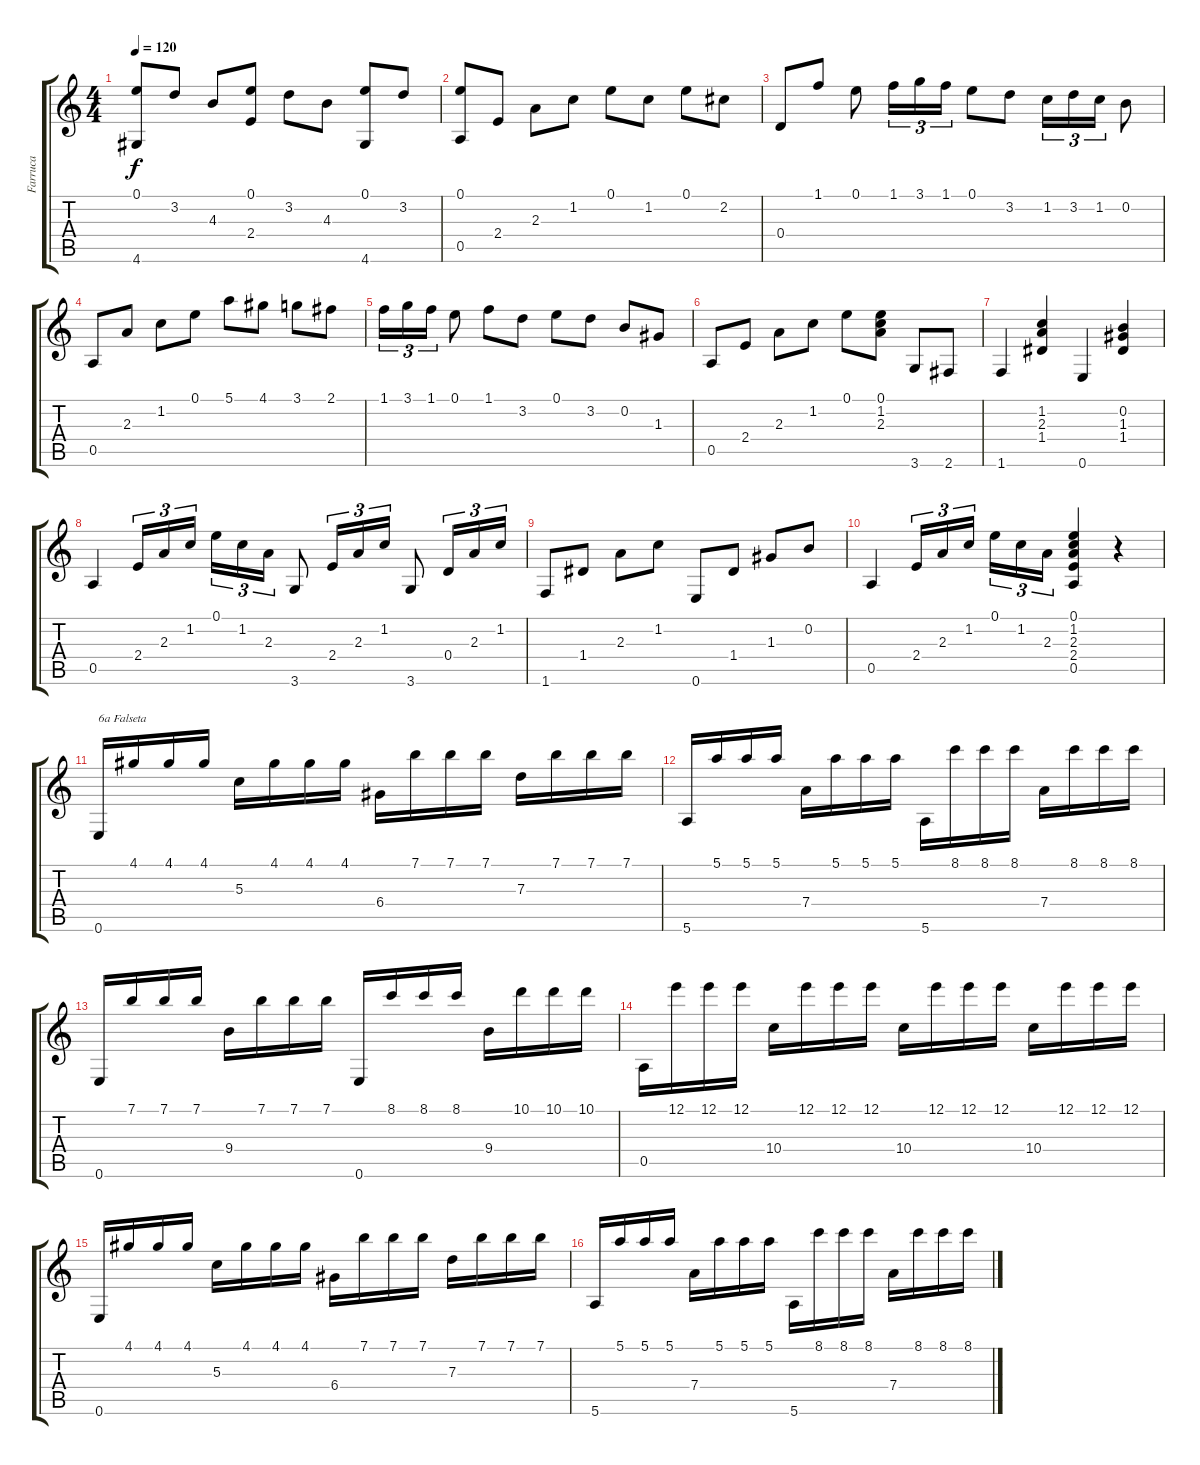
\track ("Farruca" "Farruca") {instrument acousticguitarnylon}
\staff {score tabs}
\tuning (E4 B3 G3 D3 A2 E2) {hide}
\ts (4 4)
\tempo 120
\clef g2
\ks c
(0.1 4.6).8{dy f} 3.2.8 4.3.8 (0.1 2.4).8 3.2.8 4.3.8 (0.1 4.6).8 3.2.8 |
(0.1 0.5).8 2.4.8 2.3.8 1.2.8 0.1.8 1.2.8 0.1.8 2.2.8 |
0.4.8 1.1.8 0.1.8 1.1.16{tu (3 2)} 3.1.16{tu (3 2)} 1.1.16{tu (3 2)} 0.1.8 3.2.8 1.2.16{tu (3 2)} 3.2.16{tu (3 2)} 1.2.16{tu (3 2)} 0.2.8 |
0.5.8 2.3.8 1.2.8 0.1.8 5.1.8 4.1.8 3.1.8 2.1.8 |
1.1.16{tu (3 2)} 3.1.16{tu (3 2)} 1.1.16{tu (3 2)} 0.1.8 1.1.8 3.2.8 0.1.8 3.2.8 0.2.8 1.3.8 |
0.5.8 2.4.8 2.3.8 1.2.8 0.1.8 (0.1 1.2 2.3).8 3.6.8 2.6.8 |
1.6.4 (1.2 2.3 1.4).4 0.6.4 (0.2 1.3 1.4).4 |
0.5.4 2.4.16{tu (3 2)} 2.3.16{tu (3 2)} 1.2.16{tu (3 2)} 0.1.16{tu (3 2)} 1.2.16{tu (3 2)} 2.3.16{tu (3 2)} 3.6.8 2.4.16{tu (3 2)} 2.3.16{tu (3 2)} 1.2.16{tu (3 2)} 3.6.8 0.4.16{tu (3 2)} 2.3.16{tu (3 2)} 1.2.16{tu (3 2)} |
1.6.8 1.4.8 2.3.8 1.2.8 0.6.8 1.4.8 1.3.8 0.2.8 |
0.5.4 2.4.16{tu (3 2)} 2.3.16{tu (3 2)} 1.2.16{tu (3 2)} 0.1.16{tu (3 2)} 1.2.16{tu (3 2)} 2.3.16{tu (3 2)} (0.1 1.2 2.3 2.4 0.5).4 r.4 |
0.6.16{txt "6a Falseta"} 4.1.16 4.1.16 4.1.16 5.3.16 4.1.16 4.1.16 4.1.16 6.4.16 7.1.16 7.1.16 7.1.16 7.3.16 7.1.16 7.1.16 7.1.16 |
5.6.16 5.1.16 5.1.16 5.1.16 7.4.16 5.1.16 5.1.16 5.1.16 5.6.16 8.1.16 8.1.16 8.1.16 7.4.16 8.1.16 8.1.16 8.1.16 |
0.6.16 7.1.16 7.1.16 7.1.16 9.4.16 7.1.16 7.1.16 7.1.16 0.6.16 8.1.16 8.1.16 8.1.16 9.4.16 10.1.16 10.1.16 10.1.16 |
0.5.16 12.1.16 12.1.16 12.1.16 10.4.16 12.1.16 12.1.16 12.1.16 10.4.16 12.1.16 12.1.16 12.1.16 10.4.16 12.1.16 12.1.16 12.1.16 |
0.6.16 4.1.16 4.1.16 4.1.16 5.3.16 4.1.16 4.1.16 4.1.16 6.4.16 7.1.16 7.1.16 7.1.16 7.3.16 7.1.16 7.1.16 7.1.16 |
5.6.16 5.1.16 5.1.16 5.1.16 7.4.16 5.1.16 5.1.16 5.1.16 5.6.16 8.1.16 8.1.16 8.1.16 7.4.16 8.1.16 8.1.16 8.1.16
